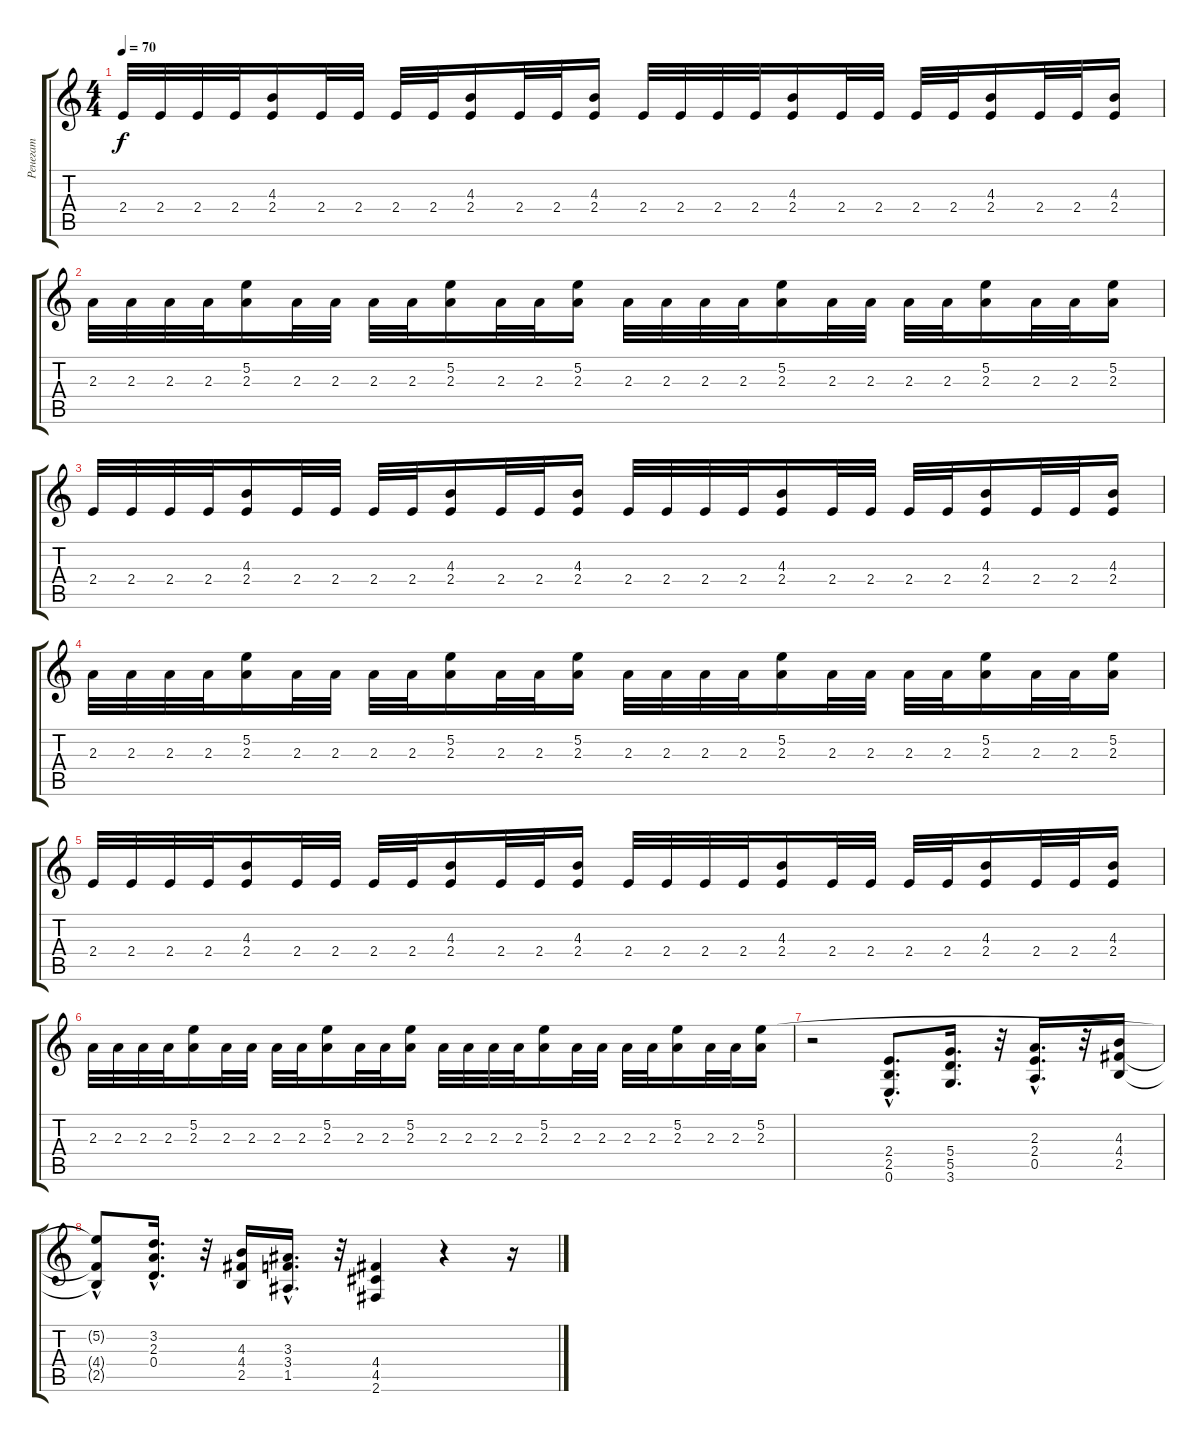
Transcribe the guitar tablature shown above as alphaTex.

\track ("Ренегат" "Ренегат") {instrument overdrivenguitar}
\staff {score tabs}
\tuning (E4 B3 G3 D3 A2 E2) {hide}
\ts (4 4)
\tempo 70
\clef g2
\ks c
2.4.32{dy f} 2.4.32 2.4.32 2.4.32 (4.3 2.4).16 2.4.32 2.4.32 2.4.32 2.4.32 (4.3 2.4).16 2.4.32 2.4.32 (4.3 2.4).16 2.4.32 2.4.32 2.4.32 2.4.32 (4.3 2.4).16 2.4.32 2.4.32 2.4.32 2.4.32 (4.3 2.4).16 2.4.32 2.4.32 (4.3 2.4).16 |
2.3.32 2.3.32 2.3.32 2.3.32 (5.2 2.3).16 2.3.32 2.3.32 2.3.32 2.3.32 (5.2 2.3).16 2.3.32 2.3.32 (5.2 2.3).16 2.3.32 2.3.32 2.3.32 2.3.32 (5.2 2.3).16 2.3.32 2.3.32 2.3.32 2.3.32 (5.2 2.3).16 2.3.32 2.3.32 (5.2 2.3).16 |
2.4.32 2.4.32 2.4.32 2.4.32 (4.3 2.4).16 2.4.32 2.4.32 2.4.32 2.4.32 (4.3 2.4).16 2.4.32 2.4.32 (4.3 2.4).16 2.4.32 2.4.32 2.4.32 2.4.32 (4.3 2.4).16 2.4.32 2.4.32 2.4.32 2.4.32 (4.3 2.4).16 2.4.32 2.4.32 (4.3 2.4).16 |
2.3.32 2.3.32 2.3.32 2.3.32 (5.2 2.3).16 2.3.32 2.3.32 2.3.32 2.3.32 (5.2 2.3).16 2.3.32 2.3.32 (5.2 2.3).16 2.3.32 2.3.32 2.3.32 2.3.32 (5.2 2.3).16 2.3.32 2.3.32 2.3.32 2.3.32 (5.2 2.3).16 2.3.32 2.3.32 (5.2 2.3).16 |
2.4.32 2.4.32 2.4.32 2.4.32 (4.3 2.4).16 2.4.32 2.4.32 2.4.32 2.4.32 (4.3 2.4).16 2.4.32 2.4.32 (4.3 2.4).16 2.4.32 2.4.32 2.4.32 2.4.32 (4.3 2.4).16 2.4.32 2.4.32 2.4.32 2.4.32 (4.3 2.4).16 2.4.32 2.4.32 (4.3 2.4).16 |
2.3.32 2.3.32 2.3.32 2.3.32 (5.2 2.3).16 2.3.32 2.3.32 2.3.32 2.3.32 (5.2 2.3).16 2.3.32 2.3.32 (5.2 2.3).16 2.3.32 2.3.32 2.3.32 2.3.32 (5.2 2.3).16 2.3.32 2.3.32 2.3.32 2.3.32 (5.2 2.3).16 2.3.32 2.3.32 (5.2 2.3).16 |
r.2 (2.4{hac} 2.5{hac} 0.6{hac}).8{d} (5.4 5.5 3.6).16{d} r.32 (2.3{hac} 2.4{hac} 0.5{hac}).16{d} r.32 (4.3 4.4 2.5).16 |
(5.2{hac t} 4.4{hac t} 2.5{hac t}).8 (3.2{hac} 2.3{hac} 0.4{hac}).16{d} r.32 (4.3 4.4 2.5).16 (3.3{hac} 3.4{hac} 1.5{hac}).16{d} r.32 (4.4 4.5 2.6).4 r.4 r.16
